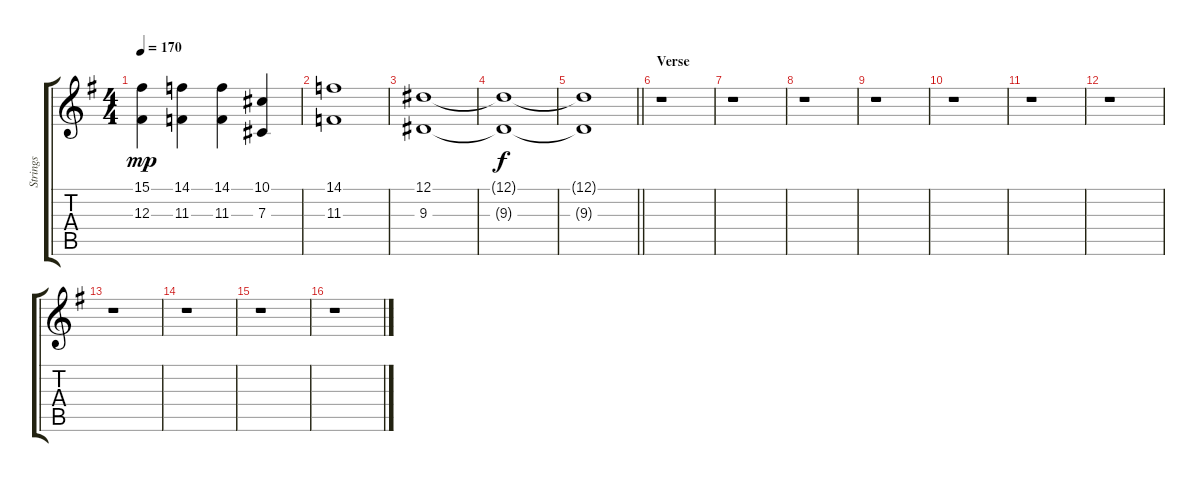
\track ("Strings" "Strings") {instrument stringensemble1}
\staff {score tabs}
\tuning (Eb4 Bb3 Gb3 Db3 Ab2 Eb2) {hide}
\ts (4 4)
\tempo 170
\clef g2
\ks g
(15.1 12.3).4{dy mp} (14.1 11.3).4 (14.1 11.3).4 (10.1 7.3).4 |
(14.1 11.3).1 |
(12.1 9.3).1 |
(12.1{t} 9.3{t}).1{dy f volume 4} |
\barLineRight lightlight
(12.1{t} 9.3{t}).1 |
\section ("" "Verse")
r.1 |
r.1 |
r.1 |
r.1 |
r.1 |
r.1 |
r.1 |
r.1 |
r.1 |
r.1 |
r.1
